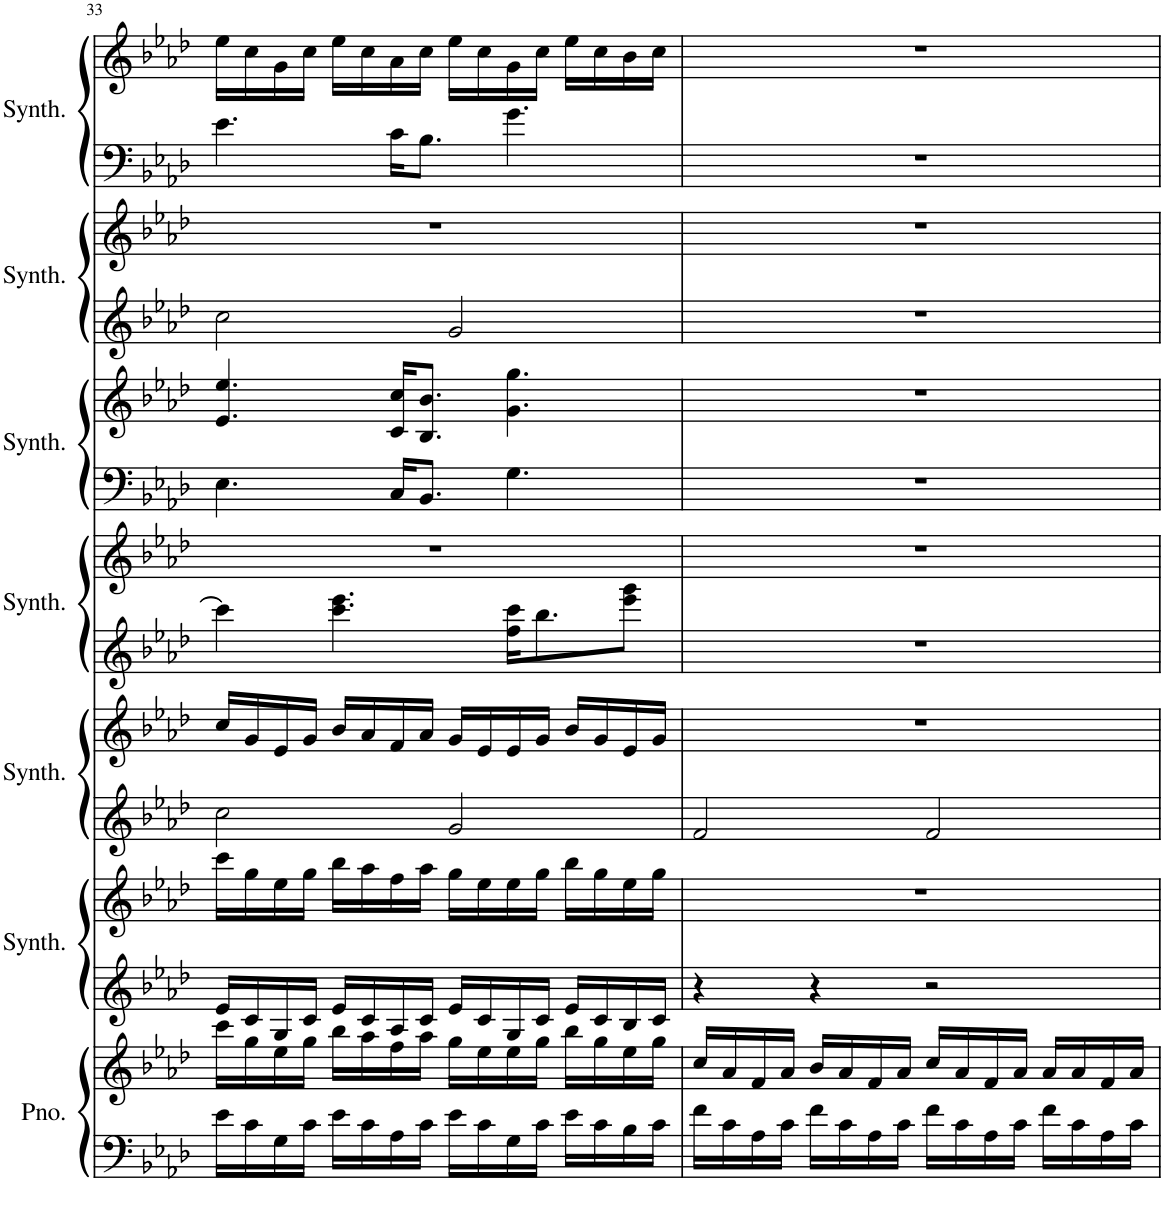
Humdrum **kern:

**kern	**kern	**kern	**kern	**kern	**kern	**kern	**kern	**kern	**kern	**kern	**kern	**kern	**kern
*part7	*part7	*part6	*part6	*part5	*part5	*part4	*part4	*part3	*part3	*part2	*part2	*part1	*part1
*staff14	*staff13	*staff12	*staff11	*staff10	*staff9	*staff8	*staff7	*staff6	*staff5	*staff4	*staff3	*staff2	*staff1
*I"Piano	*	*I"Saw Synthesizer	*	*I"Square Synthesizer	*	*I"Metallic Synthesizer	*	*I"Poly Synthesizer	*	*I"New Age Synthesizer	*	*I"Saw Synthesizer	*
*I'Pno.	*	*I'Synth.	*	*I'Synth.	*	*I'Synth.	*	*I'Synth.	*	*I'Synth.	*	*I'Synth.	*
!!LO:PB:g=z
*clefF4	*clefG2	*clefG2	*clefG2	*clefG2	*clefG2	*clefG2	*clefG2	*clefF4	*clefG2	*clefG2	*clefG2	*clefF4	*clefG2
*k[b-e-a-d-]	*k[b-e-a-d-]	*k[b-e-a-d-]	*k[b-e-a-d-]	*k[b-e-a-d-]	*k[b-e-a-d-]	*k[b-e-a-d-]	*k[b-e-a-d-]	*k[b-e-a-d-]	*k[b-e-a-d-]	*k[b-e-a-d-]	*k[b-e-a-d-]	*k[b-e-a-d-]	*k[b-e-a-d-]
*M4/4	*M4/4	*M4/4	*M4/4	*M4/4	*M4/4	*M4/4	*M4/4	*M4/4	*M4/4	*M4/4	*M4/4	*M4/4	*M4/4
=33	=33	=33	=33	=33	=33	=33	=33	=33	=33	=33	=33	=33	=33
16e-\LL	16ccc\LL	16e-/LL	16ccc\LL	2cc\	16cc/LL	4ccc\]	1r	4.E-\	4.e-/ 4.ee-/	2cc\	1r	4.e-\	16ee-\LL
16c\	16gg\	16c/	16gg\	.	16g/	.	.	.	.	.	.	.	16cc\
16G\	16ee-\	16G/	16ee-\	.	16e-/	.	.	.	.	.	.	.	16g\
16c\JJ	16gg\JJ	16c/JJ	16gg\JJ	.	16g/JJ	.	.	.	.	.	.	.	16cc\JJ
16e-\LL	16bb-\LL	16e-/LL	16bb-\LL	.	16b-/LL	4.ccc\ 4.eee-\	.	.	.	.	.	.	16ee-\LL
16c\	16aa-\	16c/	16aa-\	.	16a-/	.	.	.	.	.	.	.	16cc\
16A-\	16ff\	16A-/	16ff\	.	16f/	.	.	16C/KL	16c/ 16cc/KL	.	.	16c\KL	16a-\
16c\JJ	16aa-\JJ	16c/JJ	16aa-\JJ	.	16a-/JJ	.	.	8.BB-/J	8.B-/ 8.b-/J	.	.	8.B-\J	16cc\JJ
16e-\LL	16gg\LL	16e-/LL	16gg\LL	2g/	16g/LL	.	.	.	.	2g/	.	.	16ee-\LL
16c\	16ee-\	16c/	16ee-\	.	16e-/	.	.	.	.	.	.	.	16cc\
16G\	16ee-\	16G/	16ee-\	.	16e-/	16ff\ 16ccc\KL	.	4.G\	4.g\ 4.gg\	.	.	4.g\	16g\
16c\JJ	16gg\JJ	16c/JJ	16gg\JJ	.	16g/JJ	8.bb-\	.	.	.	.	.	.	16cc\JJ
16e-\LL	16bb-\LL	16e-/LL	16bb-\LL	.	16b-/LL	.	.	.	.	.	.	.	16ee-\LL
16c\	16gg\	16c/	16gg\	.	16g/	.	.	.	.	.	.	.	16cc\
16B-\	16ee-\	16B-/	16ee-\	.	16e-/	8eee-\ 8ggg\J	.	.	.	.	.	.	16b-\
16c\JJ	16gg\JJ	16c/JJ	16gg\JJ	.	16g/JJ	.	.	.	.	.	.	.	16cc\JJ
=34	=34	=34	=34	=34	=34	=34	=34	=34	=34	=34	=34	=34	=34
16f\LL	16cc/LL	4r	1r	2f/	1r	1r	1r	1r	1r	1r	1r	1r	1r
16c\	16a-/	.	.	.	.	.	.	.	.	.	.	.	.
16A-\	16f/	.	.	.	.	.	.	.	.	.	.	.	.
16c\JJ	16a-/JJ	.	.	.	.	.	.	.	.	.	.	.	.
16f\LL	16b-/LL	4r	.	.	.	.	.	.	.	.	.	.	.
16c\	16a-/	.	.	.	.	.	.	.	.	.	.	.	.
16A-\	16f/	.	.	.	.	.	.	.	.	.	.	.	.
16c\JJ	16a-/JJ	.	.	.	.	.	.	.	.	.	.	.	.
16f\LL	16cc/LL	2r	.	2f/	.	.	.	.	.	.	.	.	.
16c\	16a-/	.	.	.	.	.	.	.	.	.	.	.	.
16A-\	16f/	.	.	.	.	.	.	.	.	.	.	.	.
16c\JJ	16a-/JJ	.	.	.	.	.	.	.	.	.	.	.	.
16f\LL	16a-/LL	.	.	.	.	.	.	.	.	.	.	.	.
16c\	16a-/	.	.	.	.	.	.	.	.	.	.	.	.
16A-\	16f/	.	.	.	.	.	.	.	.	.	.	.	.
16c\JJ	16a-/JJ	.	.	.	.	.	.	.	.	.	.	.	.
=	=	=	=	=	=	=	=	=	=	=	=	=	=
*-	*-	*-	*-	*-	*-	*-	*-	*-	*-	*-	*-	*-	*-
